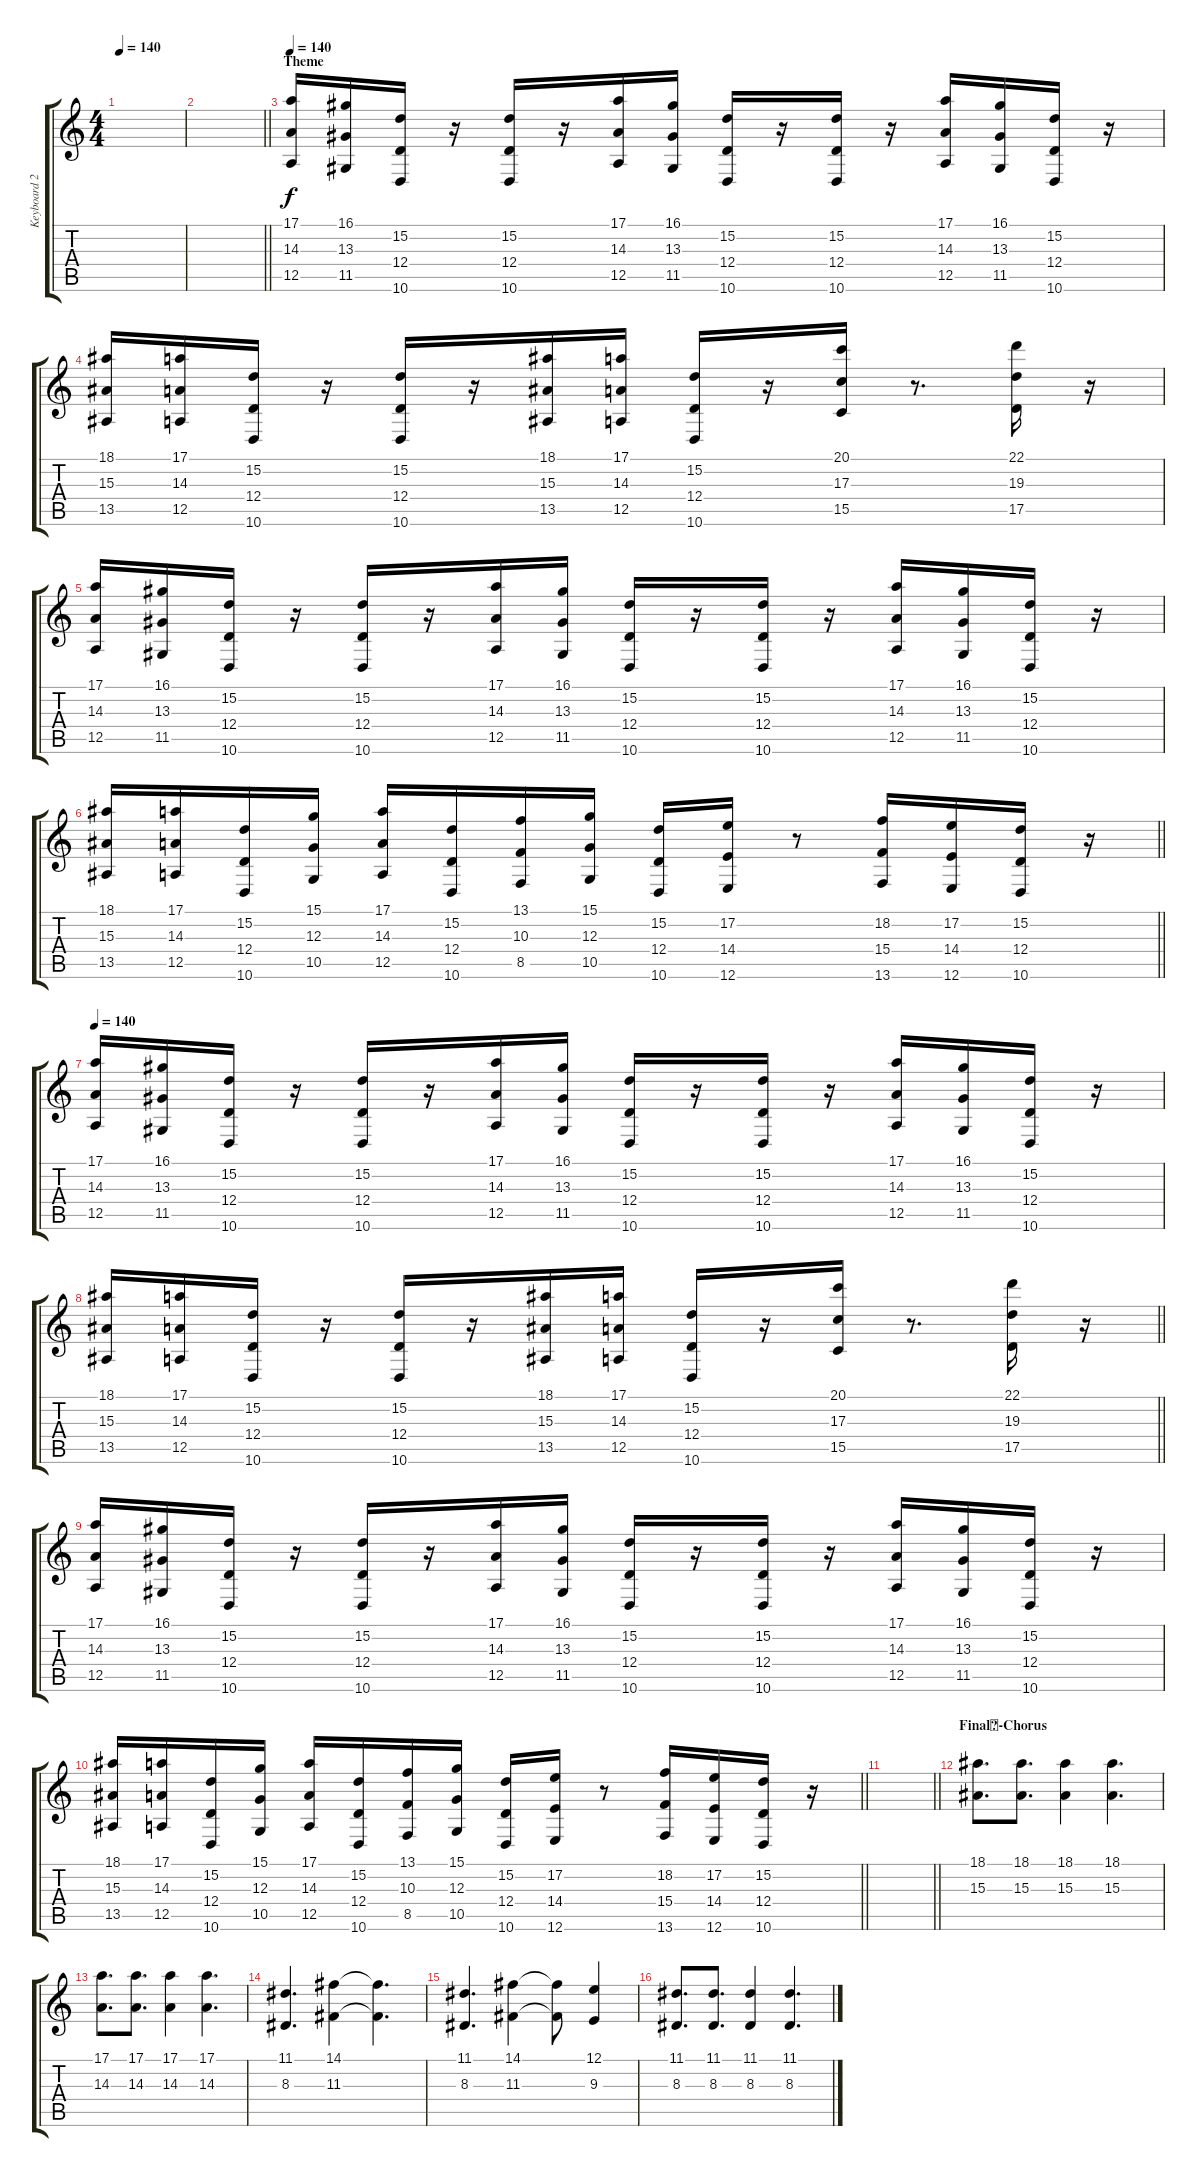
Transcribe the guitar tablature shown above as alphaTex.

\track ("Keyboard 2" "Keyboard 2") {instrument pad4choir}
\staff {score tabs}
\tuning (E4 B3 G3 D3 A2 E2) {hide}
\ts (4 4)
\tempo 140
\clef g2
\ks c
|
\barLineRight lightlight
|
\section ("" "Theme")
\tempo 140
(17.1 14.3 12.5).16{volume 10 instrument pad4choir} (16.1 13.3 11.5).16 (15.2 12.4 10.6).16 r.16 (15.2 12.4 10.6).16 r.16 (17.1 14.3 12.5).16 (16.1 13.3 11.5).16 (15.2 12.4 10.6).16 r.16 (15.2 12.4 10.6).16 r.16 (17.1 14.3 12.5).16 (16.1 13.3 11.5).16 (15.2 12.4 10.6).16 r.16 |
(18.1 15.3 13.5).16 (17.1 14.3 12.5).16 (15.2 12.4 10.6).16 r.16 (15.2 12.4 10.6).16 r.16 (18.1 15.3 13.5).16 (17.1 14.3 12.5).16 (15.2 12.4 10.6).16 r.16 (20.1 17.3 15.5).16 r.8{d} (22.1 19.3 17.5).16 r.16 |
(17.1 14.3 12.5).16 (16.1 13.3 11.5).16 (15.2 12.4 10.6).16 r.16 (15.2 12.4 10.6).16 r.16 (17.1 14.3 12.5).16 (16.1 13.3 11.5).16 (15.2 12.4 10.6).16 r.16 (15.2 12.4 10.6).16 r.16 (17.1 14.3 12.5).16 (16.1 13.3 11.5).16 (15.2 12.4 10.6).16 r.16 |
\barLineRight lightlight
(18.1 15.3 13.5).16 (17.1 14.3 12.5).16 (15.2 12.4 10.6).16 (15.1 12.3 10.5).16 (17.1 14.3 12.5).16 (15.2 12.4 10.6).16 (13.1 10.3 8.5).16 (15.1 12.3 10.5).16 (15.2 12.4 10.6).16 (17.2 14.4 12.6).16 r.8 (18.2 15.4 13.6).16 (17.2 14.4 12.6).16 (15.2 12.4 10.6).16 r.16 |
\tempo 140
(17.1 14.3 12.5).16{volume 10 instrument pad4choir} (16.1 13.3 11.5).16 (15.2 12.4 10.6).16 r.16 (15.2 12.4 10.6).16 r.16 (17.1 14.3 12.5).16 (16.1 13.3 11.5).16 (15.2 12.4 10.6).16 r.16 (15.2 12.4 10.6).16 r.16 (17.1 14.3 12.5).16 (16.1 13.3 11.5).16 (15.2 12.4 10.6).16 r.16 |
\barLineRight lightlight
(18.1 15.3 13.5).16 (17.1 14.3 12.5).16 (15.2 12.4 10.6).16 r.16 (15.2 12.4 10.6).16 r.16 (18.1 15.3 13.5).16 (17.1 14.3 12.5).16 (15.2 12.4 10.6).16 r.16 (20.1 17.3 15.5).16 r.8{d} (22.1 19.3 17.5).16 r.16 |
(17.1 14.3 12.5).16 (16.1 13.3 11.5).16 (15.2 12.4 10.6).16 r.16 (15.2 12.4 10.6).16 r.16 (17.1 14.3 12.5).16 (16.1 13.3 11.5).16 (15.2 12.4 10.6).16 r.16 (15.2 12.4 10.6).16 r.16 (17.1 14.3 12.5).16 (16.1 13.3 11.5).16 (15.2 12.4 10.6).16 r.16 |
\barLineRight lightlight
(18.1 15.3 13.5).16 (17.1 14.3 12.5).16 (15.2 12.4 10.6).16 (15.1 12.3 10.5).16 (17.1 14.3 12.5).16 (15.2 12.4 10.6).16 (13.1 10.3 8.5).16 (15.1 12.3 10.5).16 (15.2 12.4 10.6).16 (17.2 14.4 12.6).16 r.8 (18.2 15.4 13.6).16 (17.2 14.4 12.6).16 (15.2 12.4 10.6).16 r.16 |
\barLineRight lightlight
|
\section ("" "Final\u001f-Chorus")
(18.1 15.3).8{d volume 8} (18.1 15.3).8{d} (18.1 15.3).4 (18.1 15.3).4{d} |
(17.1 14.3).8{d} (17.1 14.3).8{d} (17.1 14.3).4 (17.1 14.3).4{d} |
(11.1 8.3).4{d} (14.1 11.3).4 (14.1{t} 11.3{t}).4{d} |
(11.1 8.3).4{d} (14.1 11.3).4 (14.1{t} 11.3{t}).8 (12.1 9.3).4 |
(11.1 8.3).8{d volume 8} (11.1 8.3).8{d} (11.1 8.3).4 (11.1 8.3).4{d}
